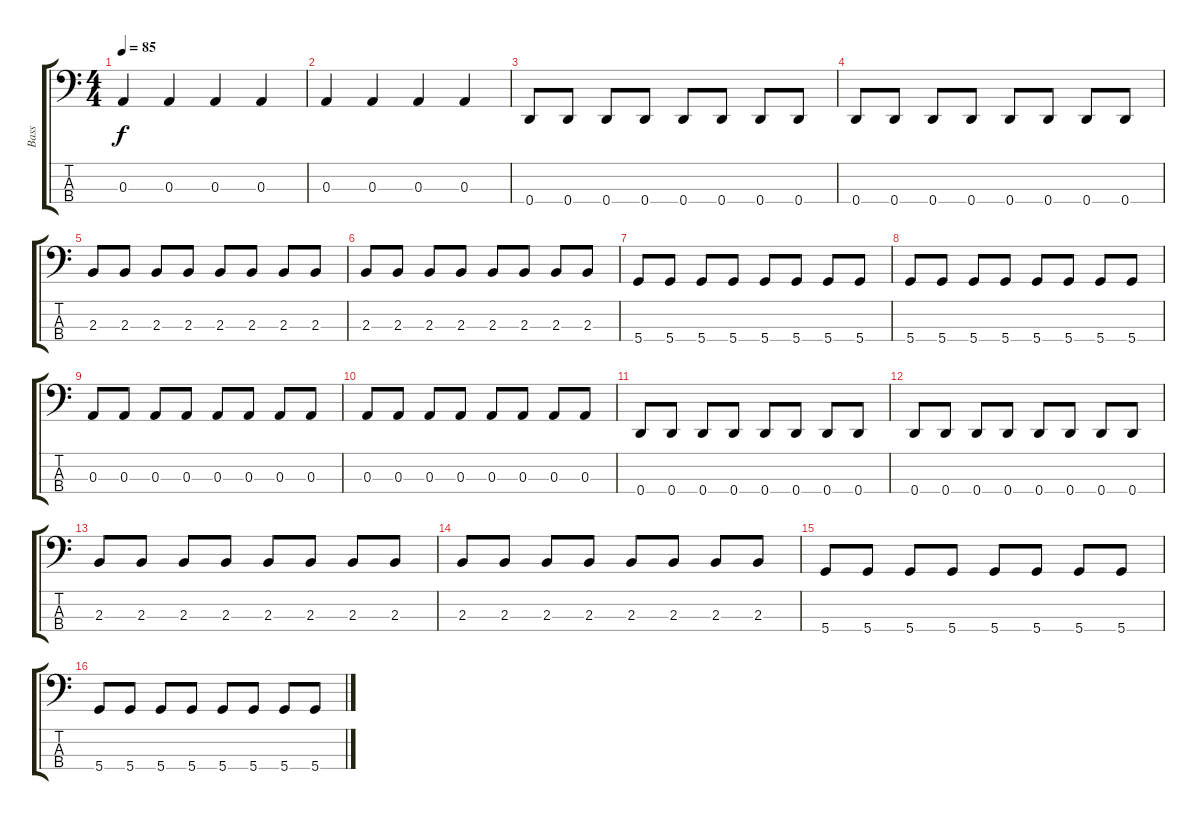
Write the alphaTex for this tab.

\track ("Bass" "Bass") {instrument synthbass2}
\staff {score tabs}
\tuning (G2 D2 A1 D1) {hide}
\ts (4 4)
\tempo 85
\clef f4
\ks c
0.3.4{dy f} 0.3.4 0.3.4 0.3.4 |
0.3.4 0.3.4 0.3.4 0.3.4 |
0.4.8 0.4.8 0.4.8 0.4.8 0.4.8 0.4.8 0.4.8 0.4.8 |
0.4.8 0.4.8 0.4.8 0.4.8 0.4.8 0.4.8 0.4.8 0.4.8 |
2.3.8 2.3.8 2.3.8 2.3.8 2.3.8 2.3.8 2.3.8 2.3.8 |
2.3.8 2.3.8 2.3.8 2.3.8 2.3.8 2.3.8 2.3.8 2.3.8 |
5.4.8 5.4.8 5.4.8 5.4.8 5.4.8 5.4.8 5.4.8 5.4.8 |
5.4.8 5.4.8 5.4.8 5.4.8 5.4.8 5.4.8 5.4.8 5.4.8 |
0.3.8 0.3.8 0.3.8 0.3.8 0.3.8 0.3.8 0.3.8 0.3.8 |
0.3.8 0.3.8 0.3.8 0.3.8 0.3.8 0.3.8 0.3.8 0.3.8 |
0.4.8 0.4.8 0.4.8 0.4.8 0.4.8 0.4.8 0.4.8 0.4.8 |
0.4.8 0.4.8 0.4.8 0.4.8 0.4.8 0.4.8 0.4.8 0.4.8 |
2.3.8 2.3.8 2.3.8 2.3.8 2.3.8 2.3.8 2.3.8 2.3.8 |
2.3.8 2.3.8 2.3.8 2.3.8 2.3.8 2.3.8 2.3.8 2.3.8 |
5.4.8 5.4.8 5.4.8 5.4.8 5.4.8 5.4.8 5.4.8 5.4.8 |
5.4.8 5.4.8 5.4.8 5.4.8 5.4.8 5.4.8 5.4.8 5.4.8
